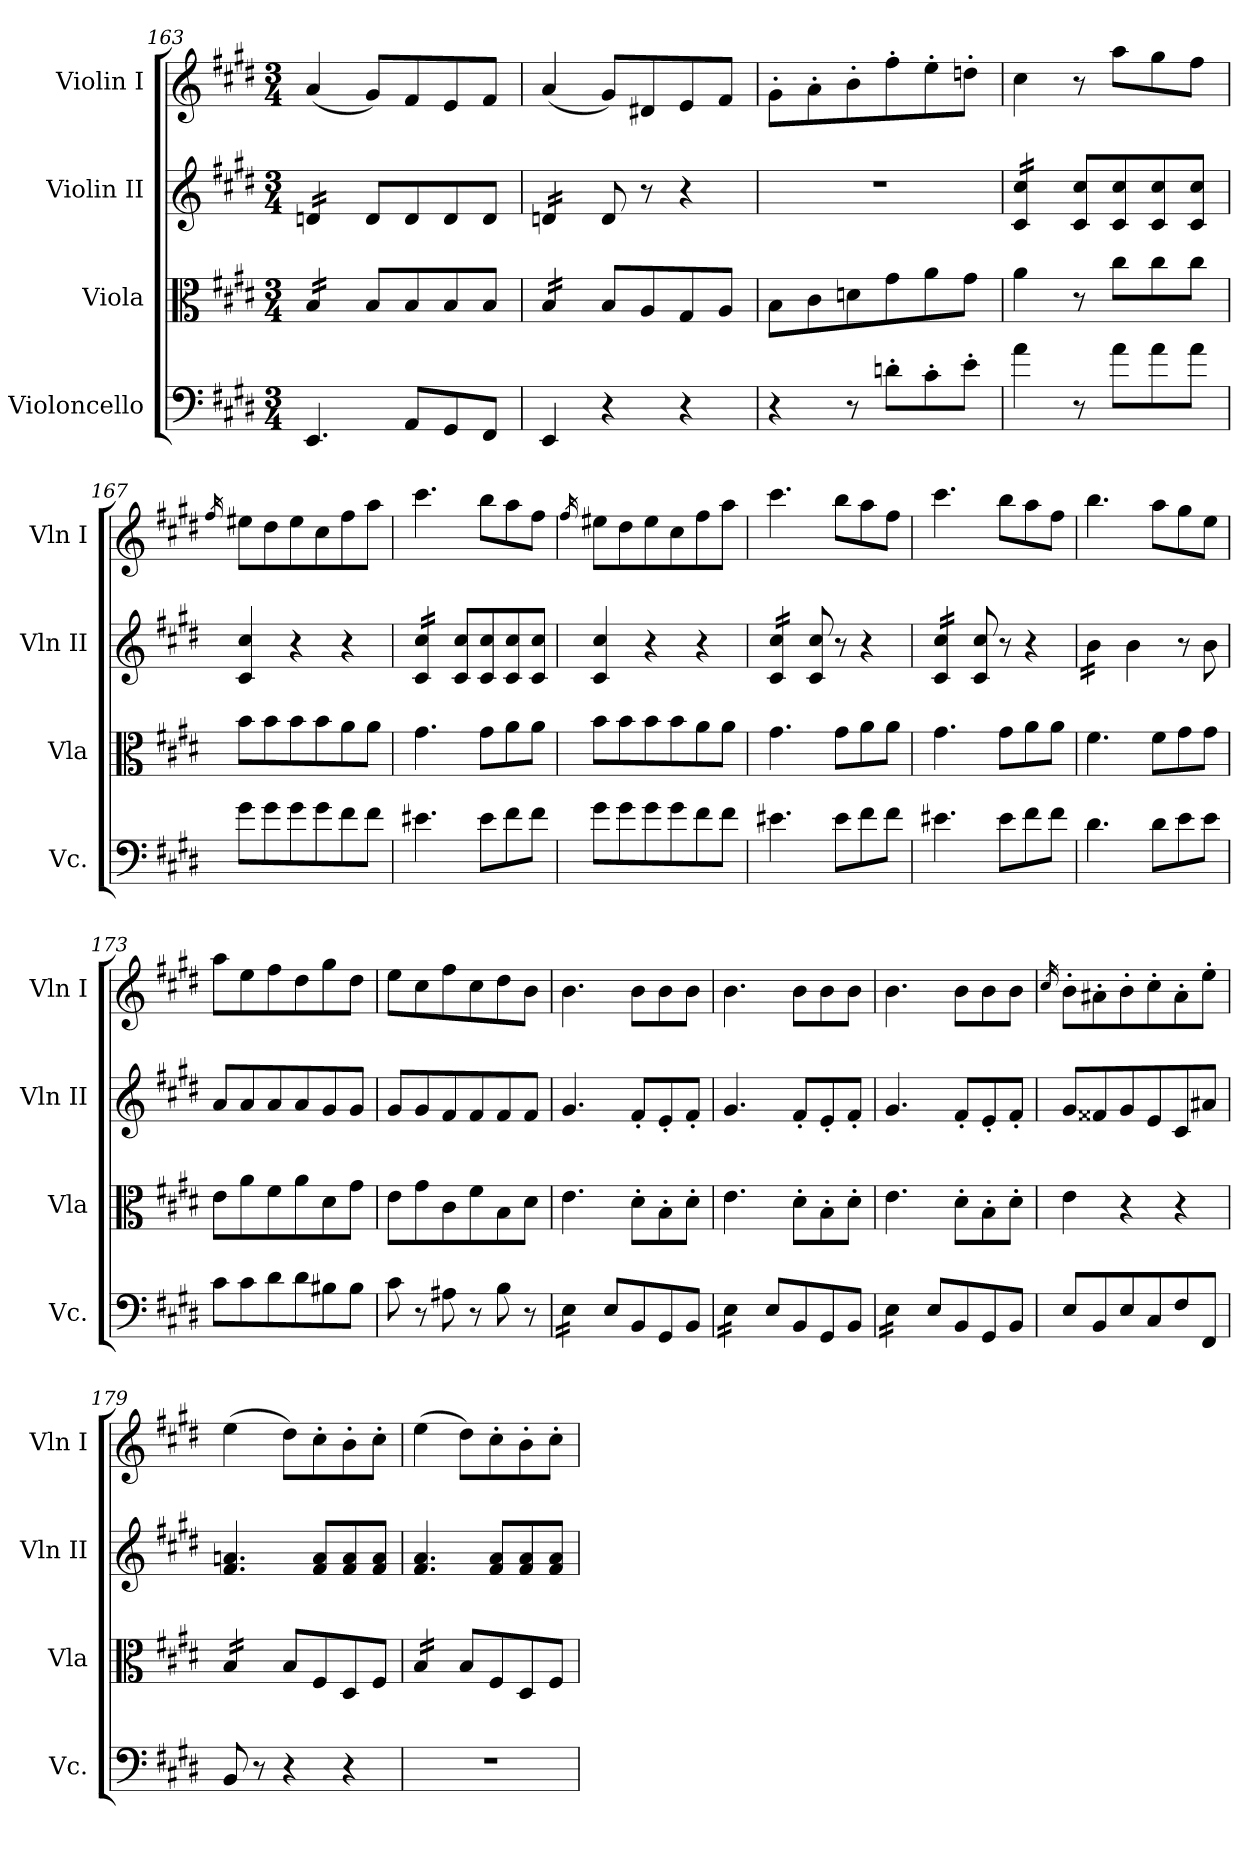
**kern	**kern	**kern	**kern
*part4	*part3	*part2	*part1
*staff4	*staff3	*staff2	*staff1
*I"Violoncello	*I"Viola	*I"Violin II	*I"Violin I
*I'Vc.	*I'Vla	*I'Vln II	*I'Vln I
!!LO:LB:g=z
*clefF4	*clefC3	*clefG2	*clefG2
*k[f#c#g#d#]	*k[f#c#g#d#]	*k[f#c#g#d#]	*k[f#c#g#d#]
*M3/4	*M3/4	*M3/4	*M3/4
=163	=163	=163	=163
*	*tremolo	*	*
*	*	*tremolo	*
4.EE/	16B/LL	16dn/LL	(4a/
.	16B/	16dn/	.
.	16B/	16dn/	.
.	16B/JJ	16dn/JJ	.
*	*	*Xtremolo	*
*	*Xtremolo	*	*
.	8B/L	8d/L	8g#/L)
8AA/L	8B/	8d/	8f#/
8GG#/	8B/	8d/	8e/
8FF#/J	8B/J	8d/J	8f#/J
=164	=164	=164	=164
*	*tremolo	*	*
*	*	*tremolo	*
4EE/	16B/LL	16dn/LL	(4a/
.	16B/	16dn/	.
.	16B/	16dn/	.
.	16B/JJ	16dn/JJ	.
*	*	*Xtremolo	*
*	*Xtremolo	*	*
4r	8B/L	8d/	8g#/L)
.	8A/	8r	8d#X/
4r	8G#/	4r	8e/
.	8A/J	.	8f#/J
=165	=165	=165	=165
4r	8B\L	2.r	8g#'\L
.	8c#\	.	8a'\
8r	8dn\	.	8b'\
8dn'\L	8g#\	.	8ff#'\
8c#'\	8a\	.	8ee'\
8e'\J	8g#\J	.	8ddn'\J
=166	=166	=166	=166
*	*	*tremolo	*
4a\	4a\	16c#/ 16cc#/LL	4cc#\
.	.	16c#/ 16cc#/	.
.	.	16c#/ 16cc#/	.
.	.	16c#/ 16cc#/JJ	.
*	*	*Xtremolo	*
8r	8r	8c#/ 8cc#/L	8r
8a\L	8cc#\L	8c#/ 8cc#/	8aa\L
8a\	8cc#\	8c#/ 8cc#/	8gg#\
8a\J	8cc#\J	8c#/ 8cc#/J	8ff#\J
=167	=167	=167	=167
.	.	.	16qff#/
8g#\L	8b\L	4c#/ 4cc#/	8ee#X\L
8g#\	8b\	.	8dd#\
8g#\	8b\	4r	8ee#\
8g#\	8b\	.	8cc#\
8f#\	8a\	4r	8ff#\
8f#\J	8a\J	.	8aa\J
=168	=168	=168	=168
*	*	*tremolo	*
4.e#X\	4.g#\	16c#/ 16cc#/LL	4.ccc#\
.	.	16c#/ 16cc#/	.
.	.	16c#/ 16cc#/	.
.	.	16c#/ 16cc#/JJ	.
*	*	*Xtremolo	*
.	.	8c#/ 8cc#/L	.
8e#\L	8g#\L	8c#/ 8cc#/	8bb\L
8f#\	8a\	8c#/ 8cc#/	8aa\
8f#\J	8a\J	8c#/ 8cc#/J	8ff#\J
=169	=169	=169	=169
.	.	.	16qff#/
8g#\L	8b\L	4c#/ 4cc#/	8ee#X\L
8g#\	8b\	.	8dd#\
8g#\	8b\	4r	8ee#\
8g#\	8b\	.	8cc#\
8f#\	8a\	4r	8ff#\
8f#\J	8a\J	.	8aa\J
!!LO:LB:g=z
=170	=170	=170	=170
*	*	*tremolo	*
4.e#X\	4.g#\	16c#/ 16cc#/LL	4.ccc#\
.	.	16c#/ 16cc#/	.
.	.	16c#/ 16cc#/	.
.	.	16c#/ 16cc#/JJ	.
*	*	*Xtremolo	*
.	.	8c#/ 8cc#/	.
8e#\L	8g#\L	8r	8bb\L
8f#\	8a\	4r	8aa\
8f#\J	8a\J	.	8ff#\J
=171	=171	=171	=171
*	*	*tremolo	*
4.e#X\	4.g#\	16c#/ 16cc#/LL	4.ccc#\
.	.	16c#/ 16cc#/	.
.	.	16c#/ 16cc#/	.
.	.	16c#/ 16cc#/JJ	.
*	*	*Xtremolo	*
.	.	8c#/ 8cc#/	.
8e#\L	8g#\L	8r	8bb\L
8f#\	8a\	4r	8aa\
8f#\J	8a\J	.	8ff#\J
=172	=172	=172	=172
*	*	*tremolo	*
4.d#\	4.f#\	16b\LL	4.bb\
.	.	16b\	.
.	.	16b\	.
.	.	16b\JJ	.
*	*	*Xtremolo	*
.	.	4b\	.
8d#\L	8f#\L	.	8aa\L
8e\	8g#\	8r	8gg#\
8e\J	8g#\J	8b\	8ee\J
=173	=173	=173	=173
8c#\L	8e\L	8a/L	8aa\L
8c#\	8a\	8a/	8ee\
8d#\	8f#\	8a/	8ff#\
8d#\	8a\	8a/	8dd#\
8B#X\	8d#\	8g#/	8gg#\
8B#\J	8g#\J	8g#/J	8dd#\J
=174	=174	=174	=174
8c#\	8e\L	8g#/L	8ee\L
8r	8g#\	8g#/	8cc#\
8A#X\	8c#\	8f#/	8ff#\
8r	8f#\	8f#/	8cc#\
8B\	8B\	8f#/	8dd#\
8r	8d#\J	8f#/J	8b\J
=175	=175	=175	=175
*tremolo	*	*	*
16E\LL	4.e\	4.g#/	4.b\
16E\	.	.	.
16E\	.	.	.
16E\JJ	.	.	.
*Xtremolo	*	*	*
8E/L	.	.	.
8BB/	8d#'\L	8f#'/L	8b\L
8GG#/	8B'\	8e'/	8b\
8BB/J	8d#'\J	8f#'/J	8b\J
=176	=176	=176	=176
*tremolo	*	*	*
16E\LL	4.e\	4.g#/	4.b\
16E\	.	.	.
16E\	.	.	.
16E\JJ	.	.	.
*Xtremolo	*	*	*
8E/L	.	.	.
8BB/	8d#'\L	8f#'/L	8b\L
8GG#/	8B'\	8e'/	8b\
8BB/J	8d#'\J	8f#'/J	8b\J
=177	=177	=177	=177
*tremolo	*	*	*
16E\LL	4.e\	4.g#/	4.b\
16E\	.	.	.
16E\	.	.	.
16E\JJ	.	.	.
*Xtremolo	*	*	*
8E/L	.	.	.
8BB/	8d#'\L	8f#'/L	8b\L
8GG#/	8B'\	8e'/	8b\
8BB/J	8d#'\J	8f#'/J	8b\J
!!LO:LB:g=z
=178	=178	=178	=178
.	.	.	16qcc#/
8E/L	4e\	8g#/L	8b'\L
8BB/	.	8f##X/	8a#X'\
8E/	4r	8g#/	8b'\
8C#/	.	8e/	8cc#'\
8F#/	4r	8c#/	8a#'\
8FF#/J	.	8a#X/J	8ee'\J
=179	=179	=179	=179
*	*tremolo	*	*
8BB/	16B/LL	4.f#/ 4.an/	(4ee\
.	16B/	.	.
8r	16B/	.	.
.	16B/JJ	.	.
*	*Xtremolo	*	*
4r	8B/L	.	8dd#\L)
.	8F#/	8f#/ 8a/L	8cc#'\
4r	8D#/	8f#/ 8a/	8b'\
.	8F#/J	8f#/ 8a/J	8cc#'\J
=180	=180	=180	=180
*	*tremolo	*	*
2.r	16B/LL	4.f#/ 4.a/	(4ee\
.	16B/	.	.
.	16B/	.	.
.	16B/JJ	.	.
*	*Xtremolo	*	*
.	8B/L	.	8dd#\L)
.	8F#/	8f#/ 8a/L	8cc#'\
.	8D#/	8f#/ 8a/	8b'\
.	8F#/J	8f#/ 8a/J	8cc#'\J
=	=	=	=
*-	*-	*-	*-
